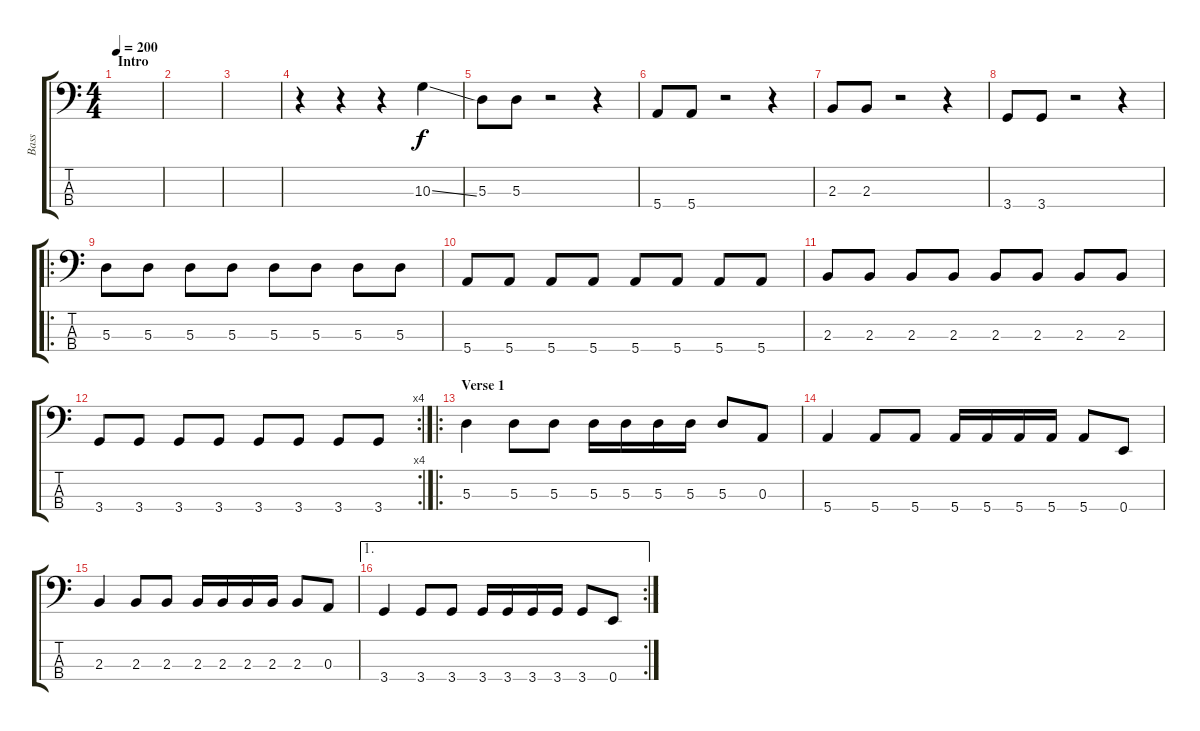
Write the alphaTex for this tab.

\track ("Bass" "Bass") {instrument electricbasspick}
\staff {score tabs}
\tuning (G2 D2 A1 E1) {hide}
\ts (4 4)
\section ("" "Intro")
\tempo 200
\clef f4
\ks c
|
|
|
r.4 r.4 r.4 10.3{ss}.4 |
5.3.8 5.3.8 r.2 r.4 |
5.4.8 5.4.8 r.2 r.4 |
2.3.8 2.3.8 r.2 r.4 |
3.4.8 3.4.8 r.2 r.4 |
\ro
5.3.8 5.3.8 5.3.8 5.3.8 5.3.8 5.3.8 5.3.8 5.3.8 |
5.4.8 5.4.8 5.4.8 5.4.8 5.4.8 5.4.8 5.4.8 5.4.8 |
2.3.8 2.3.8 2.3.8 2.3.8 2.3.8 2.3.8 2.3.8 2.3.8 |
\rc 4
3.4.8 3.4.8 3.4.8 3.4.8 3.4.8 3.4.8 3.4.8 3.4.8 |
\ro
\section ("" "Verse 1")
5.3.4 5.3.8 5.3.8 5.3.16 5.3.16 5.3.16 5.3.16 5.3.8 0.3.8 |
5.4.4 5.4.8 5.4.8 5.4.16 5.4.16 5.4.16 5.4.16 5.4.8 0.4.8 |
2.3.4 2.3.8 2.3.8 2.3.16 2.3.16 2.3.16 2.3.16 2.3.8 0.3.8 |
\ae 1
\rc 2
3.4.4 3.4.8 3.4.8 3.4.16 3.4.16 3.4.16 3.4.16 3.4.8 0.4.8
